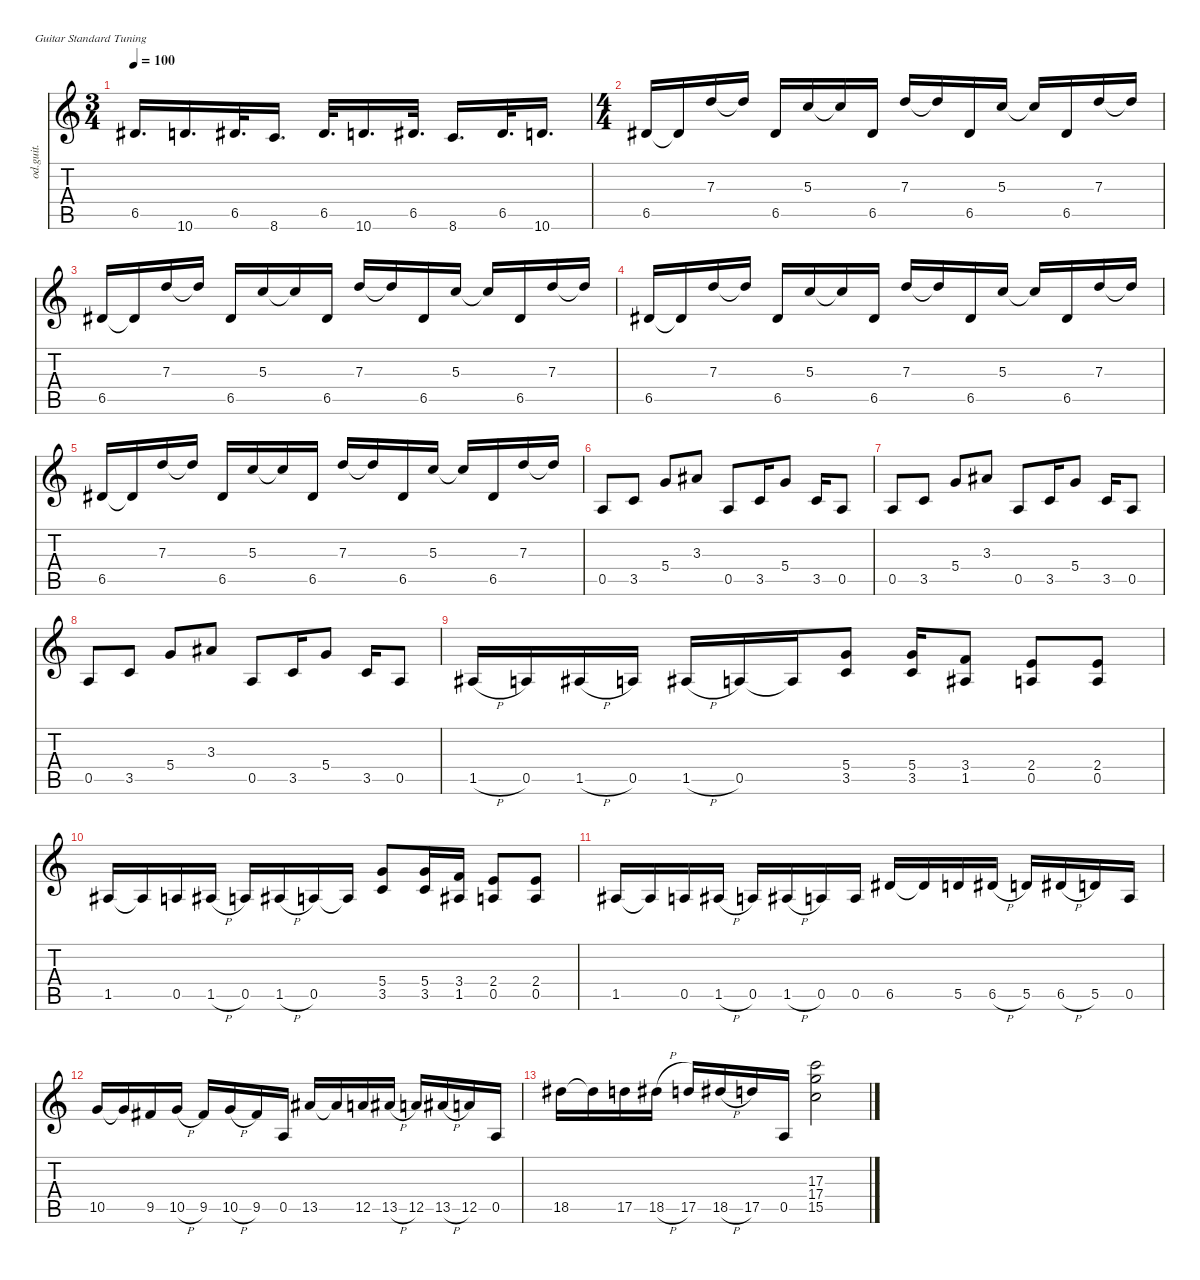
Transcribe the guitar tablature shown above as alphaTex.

\defaultSystemsLayout 4
\hideDynamics
\bracketExtendMode nobrackets
\otherSystemsTrackNameOrientation horizontal
\track ("cHiEf" "od.guit.") {instrument overdrivenguitar}
\staff {score tabs}
\tuning (E4 B3 G3 D3 A2 E2)
\ts (3 4)
\tempo 100
\clef g2
\ks c
6.5{acc #}.16{d dy f beam Up} 10.6.16{d beam Up} 6.5{acc #}.32{d beam Up} 8.6.16{d beam Up} 6.5{acc #}.32{d beam Up} 10.6.16{d beam Up} 6.5{acc #}.32{d beam Up} 8.6.16{d beam Up} 6.5{acc #}.32{d beam Up} 10.6.16{d beam Up} |
\ts (4 4)
6.5{acc #}.16{instrument acousticguitarnylon beam Up} 6.5{t acc #}.16{beam Up} 7.3.16{beam Up} 7.3{t}.16{beam Up} 6.5{acc #}.16{beam Up} 5.3.16{beam Up} 5.3{t}.16{beam Up} 6.5{acc #}.16{beam Up} 7.3.16{beam Up} 7.3{t}.16{beam Up} 6.5{acc #}.16{beam Up} 5.3.16{beam Up} 5.3{t}.16{beam Up} 6.5{acc #}.16{beam Up} 7.3.16{beam Up} 7.3{t}.16{beam Up} |
6.5{acc #}.16{beam Up} 6.5{t acc #}.16{beam Up} 7.3.16{beam Up} 7.3{t}.16{beam Up} 6.5{acc #}.16{beam Up} 5.3.16{beam Up} 5.3{t}.16{beam Up} 6.5{acc #}.16{beam Up} 7.3.16{beam Up} 7.3{t}.16{beam Up} 6.5{acc #}.16{beam Up} 5.3.16{beam Up} 5.3{t}.16{beam Up} 6.5{acc #}.16{beam Up} 7.3.16{beam Up} 7.3{t}.16{beam Up} |
6.5{acc #}.16{beam Up} 6.5{t acc #}.16{beam Up} 7.3.16{beam Up} 7.3{t}.16{beam Up} 6.5{acc #}.16{beam Up} 5.3.16{beam Up} 5.3{t}.16{beam Up} 6.5{acc #}.16{beam Up} 7.3.16{beam Up} 7.3{t}.16{beam Up} 6.5{acc #}.16{beam Up} 5.3.16{beam Up} 5.3{t}.16{beam Up} 6.5{acc #}.16{beam Up} 7.3.16{beam Up} 7.3{t}.16{beam Up} |
6.5{acc #}.16{beam Up} 6.5{t acc #}.16{beam Up} 7.3.16{beam Up} 7.3{t}.16{beam Up} 6.5{acc #}.16{beam Up} 5.3.16{beam Up} 5.3{t}.16{beam Up} 6.5{acc #}.16{beam Up} 7.3.16{beam Up} 7.3{t}.16{beam Up} 6.5{acc #}.16{beam Up} 5.3.16{beam Up} 5.3{t}.16{beam Up} 6.5{acc #}.16{beam Up} 7.3.16{beam Up} 7.3{t}.16{beam Up} |
0.5.8{instrument overdrivenguitar beam Up} 3.5.8{beam Up} 5.4.8{beam Up} 3.3{acc #}.8{beam Up} 0.5.8{beam Up} 3.5.16{beam Up} 5.4.8{beam Up} 3.5.16{beam Up} 0.5.8{beam Up} |
0.5.8{beam Up} 3.5.8{beam Up} 5.4.8{beam Up} 3.3{acc #}.8{beam Up} 0.5.8{beam Up} 3.5.16{beam Up} 5.4.8{beam Up} 3.5.16{beam Up} 0.5.8{beam Up} |
0.5.8{beam Up} 3.5.8{beam Up} 5.4.8{beam Up} 3.3{acc #}.8{beam Up} 0.5.8{beam Up} 3.5.16{beam Up} 5.4.8{beam Up} 3.5.16{beam Up} 0.5.8{beam Up} |
1.5{h acc #}.16{beam Up} 0.5.16{beam Up} 1.5{h acc #}.16{beam Up} 0.5.16{beam Up} 1.5{h acc #}.16{beam Up} 0.5.16{beam Up} 0.5{t}.16{beam Up} (5.4 3.5).8{beam Up} (5.4 3.5).16{beam Up} (3.4 1.5{acc #}).8{beam Up} (2.4 0.5).8{beam Up} (2.4 0.5).8{beam Up} |
1.5{acc #}.16{beam Up} 1.5{t acc #}.16{beam Up} 0.5.16{beam Up} 1.5{h acc #}.16{beam Up} 0.5.16{beam Up} 1.5{h acc #}.16{beam Up} 0.5.16{beam Up} 0.5{t}.16{beam Up} (5.4 3.5).8{beam Up} (5.4 3.5).16{beam Up} (3.4 1.5{acc #}).16{beam Up} (2.4 0.5).8{beam Up} (2.4 0.5).8{beam Up} |
1.5{acc #}.16{beam Up} 1.5{t acc #}.16{beam Up} 0.5.16{beam Up} 1.5{h acc #}.16{beam Up} 0.5.16{beam Up} 1.5{h acc #}.16{beam Up} 0.5.16{beam Up} 0.5.16{beam Up} 6.5{acc #}.16{beam Up} 6.5{t acc #}.16{beam Up} 5.5.16{beam Up} 6.5{h acc #}.16{beam Up} 5.5.16{beam Up} 6.5{h acc #}.16{beam Up} 5.5.16{beam Up} 0.5.16{beam Up} |
10.5.16{beam Up} 10.5{t}.16{beam Up} 9.5{acc #}.16{beam Up} 10.5{h}.16{beam Up} 9.5{acc #}.16{beam Up} 10.5{h}.16{beam Up} 9.5{acc #}.16{beam Up} 0.5.16{beam Up} 13.5{acc #}.16{beam Up} 13.5{t acc #}.16{beam Up} 12.5.16{beam Up} 13.5{h acc #}.16{beam Up} 12.5.16{beam Up} 13.5{h acc #}.16{beam Up} 12.5.16{beam Up} 0.5.16{beam Up} |
18.5{acc #}.16{beam Down} 18.5{t acc #}.16{beam Down} 17.5.16{beam Down} 18.5{h acc #}.16{beam Down} 17.5.16{beam Up} 18.5{h acc #}.16{beam Up} 17.5.16{beam Up} 0.5.16{beam Up} (17.3 17.4 15.5).2{beam Down}
